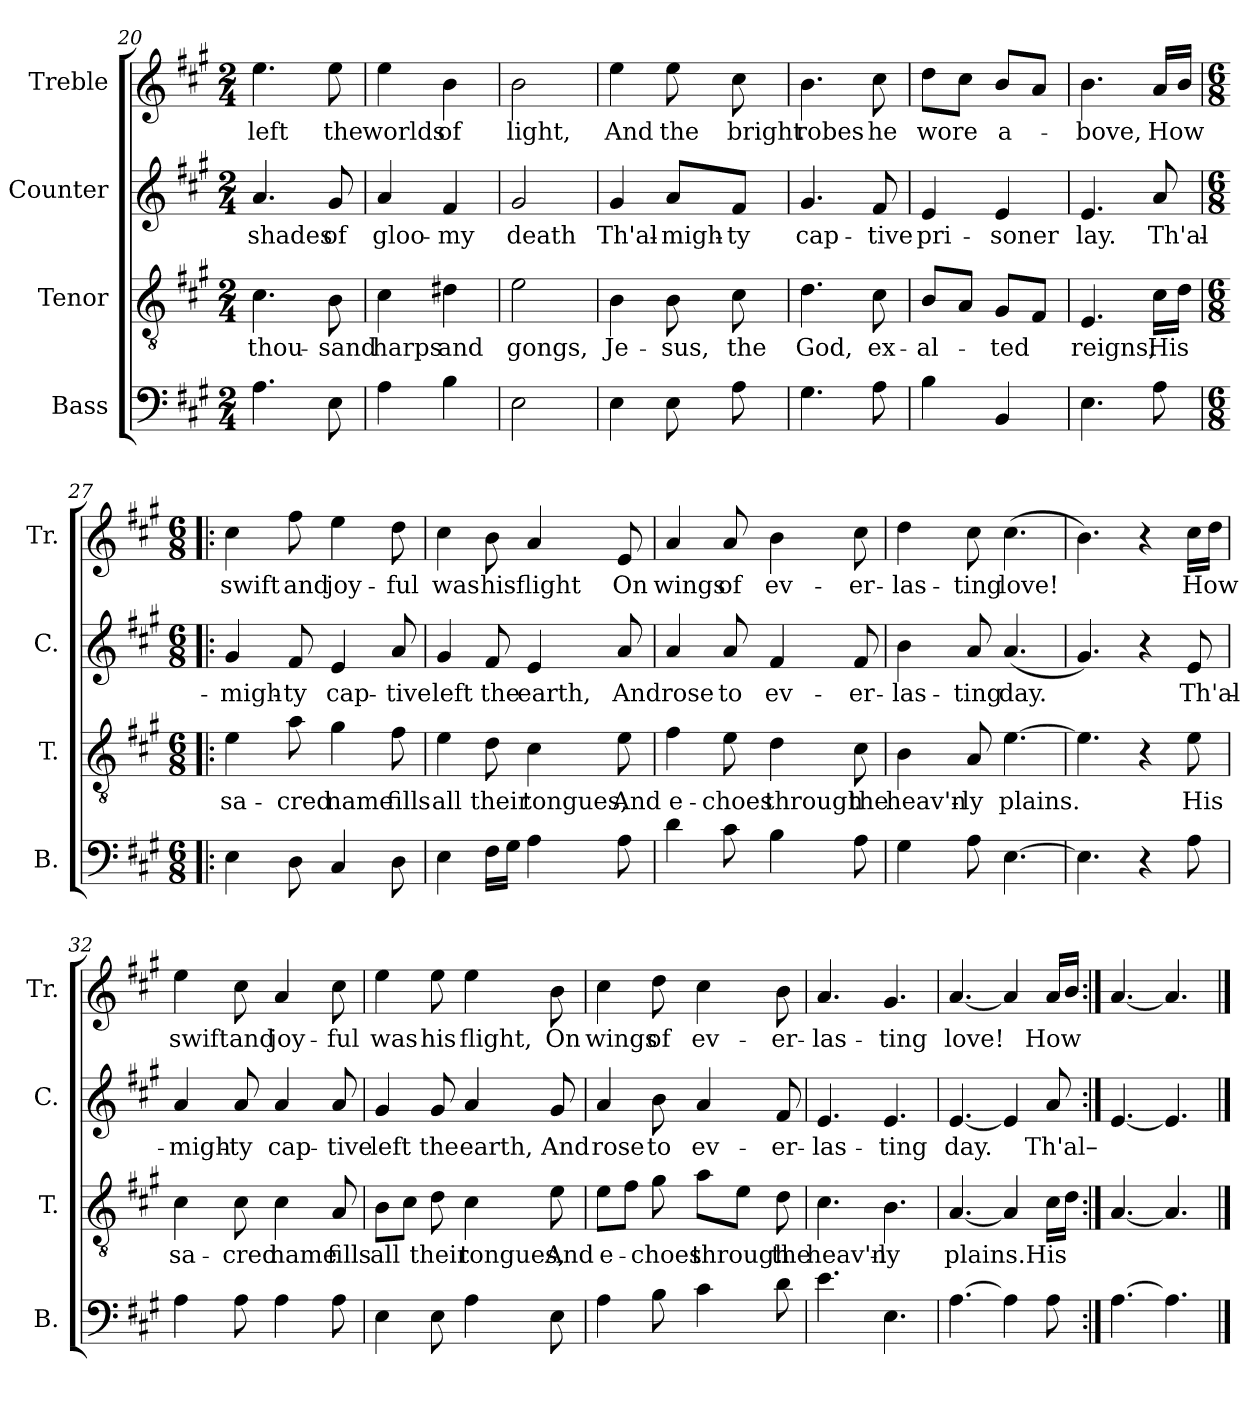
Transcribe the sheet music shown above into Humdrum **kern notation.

**kern	**kern	**text	**kern	**text	**kern	**text
*part4	*part3	*part3	*part2	*part2	*part1	*part1
*staff4	*staff3	*staff3	*staff2	*staff2	*staff1	*staff1
*I"Bass	*I"Tenor	*	*I"Counter	*	*I"Treble	*
*I'B.	*I'T.	*	*I'C.	*	*I'Tr.	*
*clefF4	*clefGv2	*	*clefG2	*	*clefG2	*
*k[f#c#g#]	*k[f#c#g#]	*	*k[f#c#g#]	*	*k[f#c#g#]	*
*M2/4	*M2/4	*	*M2/4	*	*M2/4	*
=20	=20	=20	=20	=20	=20	=20
4.A\	4.c#\	thou-	4.a/	shades	4.ee\	left
8E\	8B\	-sand	8g#/	of	8ee\	the
=21	=21	=21	=21	=21	=21	=21
4A\	4c#\	harps	4a/	gloo-	4ee\	worlds
4B\	4d#X\	and	4f#/	-my	4b\	of
=22	=22	=22	=22	=22	=22	=22
2E\	2e\	gongs,	2g#/	death	2b\	light,
=23	=23	=23	=23	=23	=23	=23
4E\	4B\	Je-	4g#/	Th'al-	4ee\	And
8E\	8B\	-sus,	8a/L	-migh-	8ee\	the
8A\	8c#\	the	8f#/J	-ty	8cc#\	bright
=24	=24	=24	=24	=24	=24	=24
4.G#\	4.d\	God,	4.g#/	cap-	4.b\	robes
8A\	8c#\	ex-	8f#/	-tive	8cc#\	he
!!LO:PB:g=z
=25	=25	=25	=25	=25	=25	=25
4B\	8B/L	-al-	4e/	pri-	8dd\L	wore
.	8A/J	.	.	.	8cc#\J	.
4BB/	8G#/L	-ted	4e/	-soner	8b/L	a-
.	8F#/J	.	.	.	8a/J	.
=26	=26	=26	=26	=26	=26	=26
4.E\	4.E/	reigns;	4.e/	lay.	4.b\	-bove,
8A\	16c#\LL	His	8a/	Th'al-	16a/LL	How
.	16d\JJ	.	.	.	16b/JJ	.
=27!|:	=27!|:	=27!|:	=27!|:	=27!|:	=27!|:	=27!|:
*M6/8	*M6/8	*	*M6/8	*	*M6/8	*
4E\	4e\	sa-	4g#/	-migh-	4cc#\	swift
8D\	8a\	-cred	8f#/	-ty	8ff#\	and
4C#/	4g#\	name	4e/	cap-	4ee\	joy-
8D\	8f#\	fills	8a/	-tive	8dd\	-ful
=28	=28	=28	=28	=28	=28	=28
4E\	4e\	all	4g#/	left	4cc#\	was
16F#\LL	8d\	their	8f#/	the	8b\	his
16G#\JJ	.	.	.	.	.	.
4A\	4c#\	tongues,	4e/	earth,	4a/	flight
8A\	8e\	And	8a/	And	8e/	On
=29	=29	=29	=29	=29	=29	=29
4d\	4f#\	e-	4a/	rose	4a/	wings
8c#\	8e\	-choes	8a/	to	8a/	of
4B\	4d\	through	4f#/	ev-	4b\	ev-
8A\	8c#\	the	8f#/	-er-	8cc#\	-er-
!!LO:LB:g=z
=30	=30	=30	=30	=30	=30	=30
4G#\	4B\	heav'n-	4b\	-las-	4dd\	-las-
8A\	8A/	-ly	8a/	-ting	8cc#\	-ting
[4.E\	[4.e\	plains.	(4.a/	day.	(4.cc#\	love!
=31	=31	=31	=31	=31	=31	=31
4.E\]	4.e\]	.	4.g#/)	.	4.b\)	.
4r	4r	.	4r	.	4r	.
8A\	8e\	His	8e/	Th'al-	16cc#\LL	How
.	.	.	.	.	16dd\JJ	.
=32	=32	=32	=32	=32	=32	=32
4A\	4c#\	sa-	4a/	-migh-	4ee\	swift
8A\	8c#\	-cred	8a/	-ty	8cc#\	and
4A\	4c#\	name	4a/	cap-	4a/	joy-
8A\	8A/	fills	8a/	-tive	8cc#\	-ful
=33	=33	=33	=33	=33	=33	=33
4E\	8B\L	all	4g#/	left	4ee\	was
.	8c#\J	.	.	.	.	.
8E\	8d\	their	8g#/	the	8ee\	his
4A\	4c#\	tongues,	4a/	earth,	4ee\	flight,
8E\	8e\	And	8g#/	And	8b\	On
=34	=34	=34	=34	=34	=34	=34
4A\	8e\L	e-	4a/	rose	4cc#\	wings
.	8f#\J	.	.	.	.	.
8B\	8g#\	-choes	8b\	to	8dd\	of
4c#\	8a\L	through	4a/	ev-	4cc#\	ev-
.	8e\J	.	.	.	.	.
8d\	8d\	the	8f#/	-er-	8b\	-er-
=35	=35	=35	=35	=35	=35	=35
4.e\	4.c#\	heav'n-	4.e/	-las-	4.a/	-las-
4.E\	4.B\	-ly	4.e/	-ting	4.g#/	-ting
!!LO:LB:g=z
=36	=36	=36	=36	=36	=36	=36
[4.A\	[4.A/	plains.	[4.e/	day.	[4.a/	love!
4A\]	4A/]	.	4e/]	.	4a/]	.
8A\	16c#\LL	His	8a/	Th'al–	16a/LL	How
.	16d\JJ	.	.	.	16b/JJ	.
=37:|!	=37:|!	=37:|!	=37:|!	=37:|!	=37:|!	=37:|!
[4.A\	[4.A/	.	[4.e/	.	[4.a/	.
4.A\]	4.A/]	.	4.e/]	.	4.a/]	.
==	==	==	==	==	==	==
*-	*-	*-	*-	*-	*-	*-
